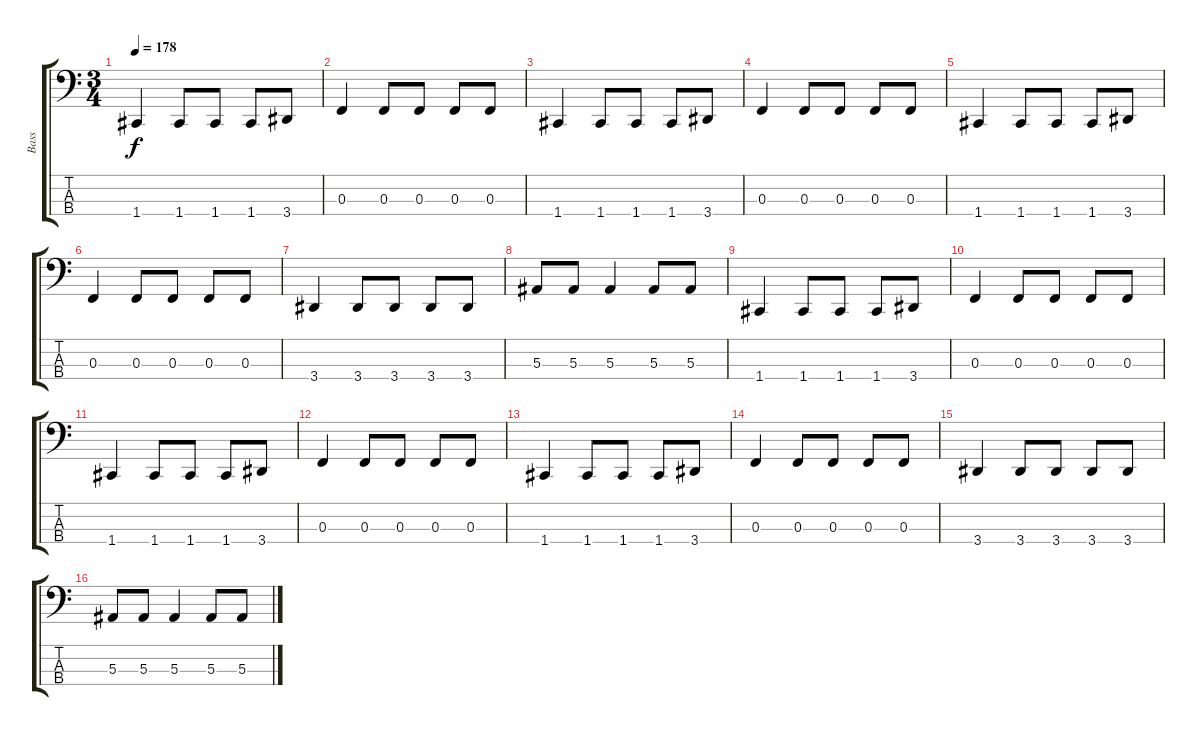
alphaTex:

\track ("Bass" "Bass") {instrument slapbass1}
\staff {score tabs}
\tuning (Eb2 Bb1 F1 C1) {hide}
\ts (3 4)
\tempo 178
\clef f4
\ks c
1.4.4{dy f} 1.4.8 1.4.8 1.4.8 3.4.8 |
0.3.4 0.3.8 0.3.8 0.3.8 0.3.8 |
1.4.4 1.4.8 1.4.8 1.4.8 3.4.8 |
0.3.4 0.3.8 0.3.8 0.3.8 0.3.8 |
1.4.4 1.4.8 1.4.8 1.4.8 3.4.8 |
0.3.4 0.3.8 0.3.8 0.3.8 0.3.8 |
3.4.4 3.4.8 3.4.8 3.4.8 3.4.8 |
5.3.8 5.3.8 5.3.4 5.3.8 5.3.8 |
1.4.4 1.4.8 1.4.8 1.4.8 3.4.8 |
0.3.4 0.3.8 0.3.8 0.3.8 0.3.8 |
1.4.4 1.4.8 1.4.8 1.4.8 3.4.8 |
0.3.4 0.3.8 0.3.8 0.3.8 0.3.8 |
1.4.4 1.4.8 1.4.8 1.4.8 3.4.8 |
0.3.4 0.3.8 0.3.8 0.3.8 0.3.8 |
3.4.4 3.4.8 3.4.8 3.4.8 3.4.8 |
5.3.8 5.3.8 5.3.4 5.3.8 5.3.8
